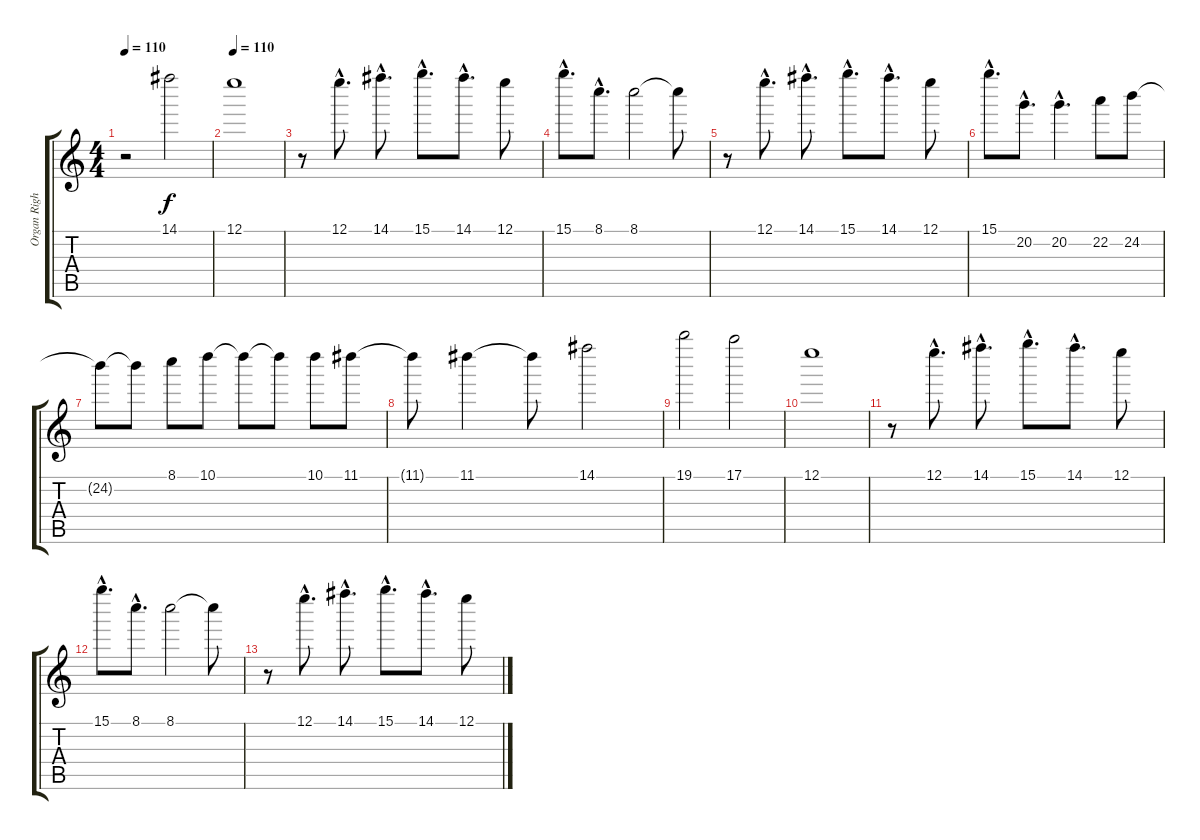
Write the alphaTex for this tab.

\track ("Organ Right Hand" "Organ Righ") {instrument drawbarorgan}
\staff {score tabs}
\tuning (E6 B4 G4 D4 A3 E3) {hide}
\ts (4 4)
\tempo 110
\clef g2
\ks c
r.2{dy f} 14.1.2 |
\tempo 110
12.1.1{volume 13} |
r.8 12.1{hac}.8{d volume 13} 14.1{hac}.8{d} 15.1{hac}.8{d} 14.1{hac}.8{d} 12.1.8 |
15.1{hac}.8{d volume 13} 8.1{hac}.8{d} 8.1.2 8.1{t}.8 |
r.8{volume 13} 12.1{hac}.8{d} 14.1{hac}.8{d} 15.1{hac}.8{d} 14.1{hac}.8{d} 12.1.8 |
15.1{hac}.8{d volume 13} 20.2{hac}.8{d} 20.2{hac}.4{d} 22.2.8 24.2.8 |
24.2{t}.8{volume 13} 24.2{t}.8 8.1.8 10.1.8 10.1{t}.8 10.1{t}.8 10.1.8 11.1.8 |
11.1{t}.8{volume 13} 11.1.4 11.1{t}.8 14.1.2 |
19.1.2{volume 13} 17.1.2 |
12.1.1{volume 13} |
r.8 12.1{hac}.8{d volume 13} 14.1{hac}.8{d} 15.1{hac}.8{d} 14.1{hac}.8{d} 12.1.8 |
15.1{hac}.8{d volume 13} 8.1{hac}.8{d} 8.1.2 8.1{t}.8 |
r.8{volume 13} 12.1{hac}.8{d} 14.1{hac}.8{d} 15.1{hac}.8{d} 14.1{hac}.8{d} 12.1.8
